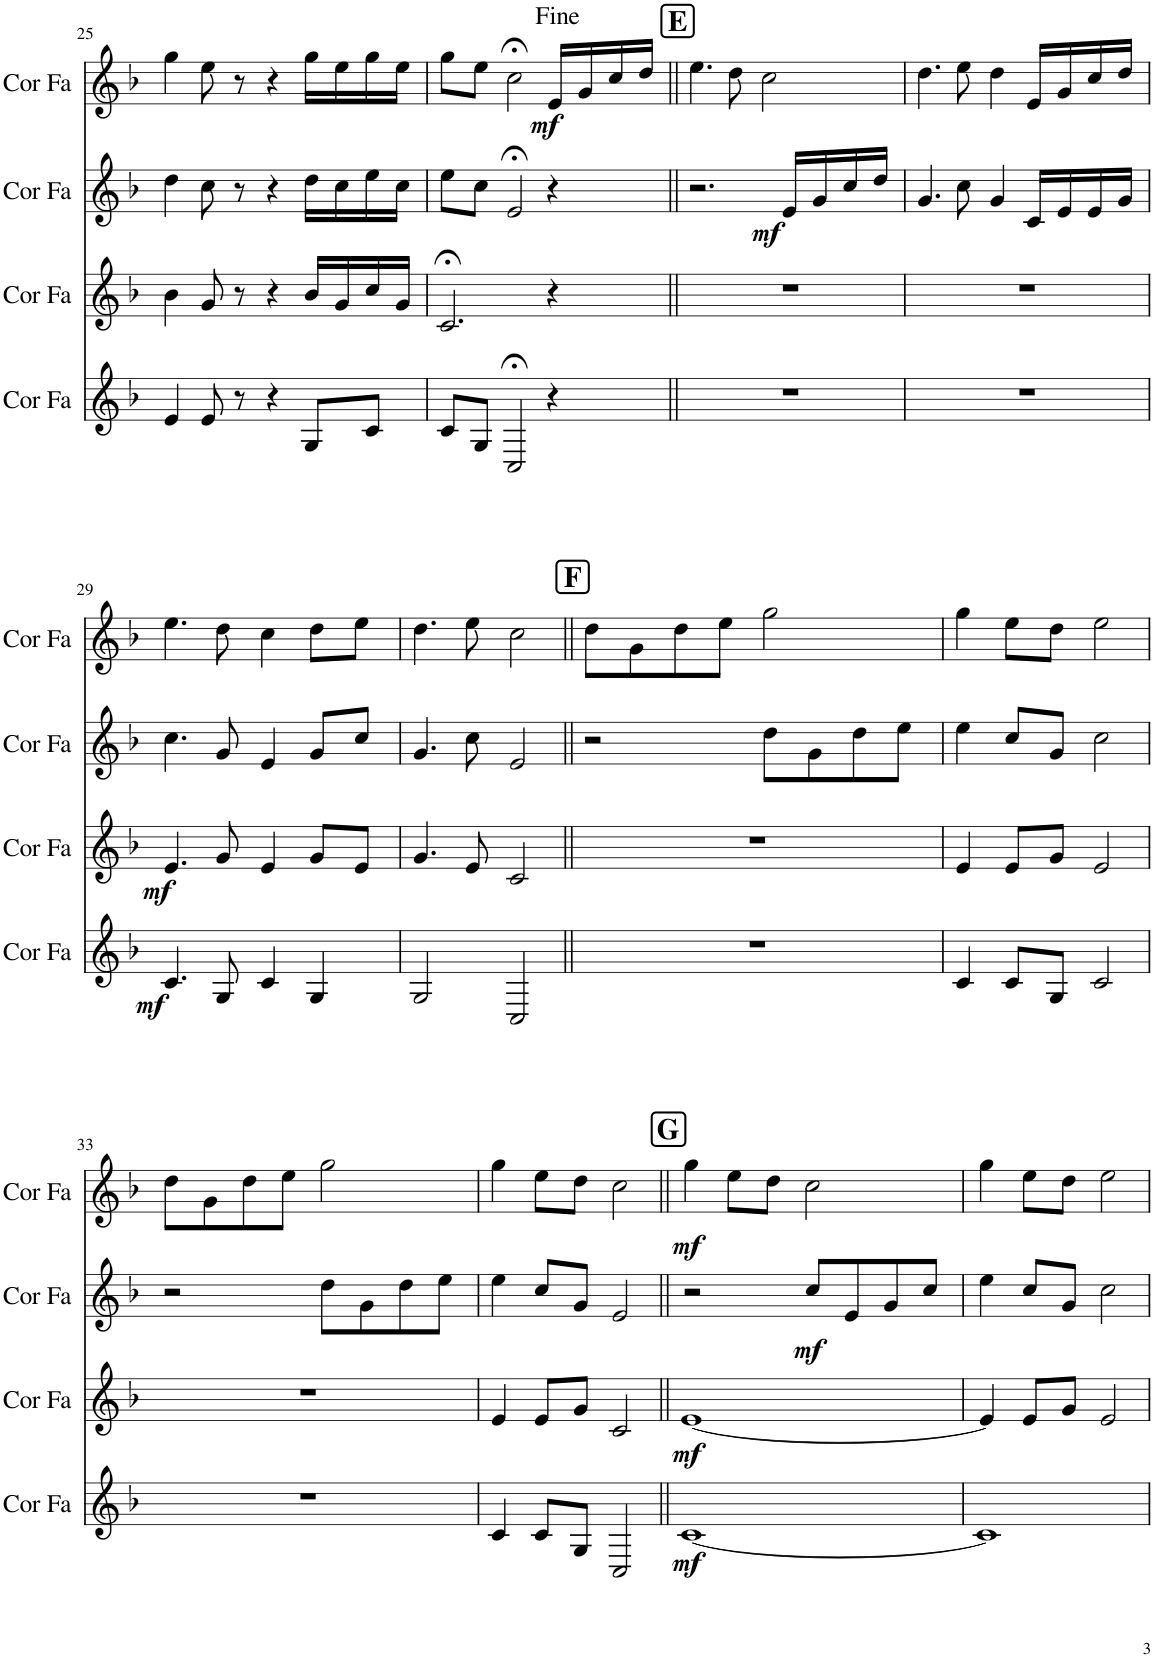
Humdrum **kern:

**kern	**dynam	**kern	**dynam	**kern	**dynam	**kern	**dynam
*part4	*part4	*part3	*part3	*part2	*part2	*part1	*part1
*staff4	*staff4	*staff3	*staff3	*staff2	*staff2	*staff1	*staff1
*I"Cor en Fa	*	*I"Cor en Fa	*	*I"Cor en Fa	*	*I"Cor en Fa	*
*I'Cor Fa	*	*I'Cor Fa	*	*I'Cor Fa	*	*I'Cor Fa	*
!!LO:PB:g=z
*clefG2	*	*clefG2	*	*clefG2	*	*clefG2	*
*Trd4c7	*	*Trd4c7	*	*Trd4c7	*	*Trd4c7	*
*k[b-]	*	*k[b-]	*	*k[b-]	*	*k[b-]	*
*M4/4	*	*M4/4	*	*M4/4	*	*M4/4	*
=25	=25	=25	=25	=25	=25	=25	=25
4e/	.	4b-\	.	4dd\	.	4gg\	.
8e/	.	8g/	.	8cc\	.	8ee\	.
8r	.	8r	.	8r	.	8r	.
4r	.	4r	.	4r	.	4r	.
8G/L	.	16b-/LL	.	16dd\LL	.	16gg\LL	.
.	.	16g/	.	16cc\	.	16ee\	.
8c/J	.	16cc/	.	16ee\	.	16gg\	.
.	.	16g/JJ	.	16cc\JJ	.	16ee\JJ	.
=26	=26	=26	=26	=26	=26	=26	=26
8c/L	.	2.c;</	.	8ee\L	.	8gg\L	.
8G/J	.	.	.	8cc\J	.	8ee\J	.
2C;</	.	.	.	2e;</	.	2cc;<\	.
!	!	!	!	!	!	!	!LO:DY:b
4r	.	4r	.	4r	.	16e/LL	mf
.	.	.	.	.	.	16g/	.
.	.	.	.	.	.	16cc/	.
.	.	.	.	.	.	16dd/JJ	.
!!LO:REH:place=s1:a:B:cj:fs=14:t=E
=27||	=27||	=27||	=27||	=27||	=27||	=27||	=27||
1r	.	1r	.	2.r	.	4.ee\	.
.	.	.	.	.	.	8dd\	.
.	.	.	.	.	.	2cc\	.
!	!	!	!	!	!LO:DY:b	!	!
.	.	.	.	16e/LL	mf	.	.
.	.	.	.	16g/	.	.	.
.	.	.	.	16cc/	.	.	.
.	.	.	.	16dd/JJ	.	.	.
=28	=28	=28	=28	=28	=28	=28	=28
1r	.	1r	.	4.g/	.	4.dd\	.
.	.	.	.	8cc\	.	8ee\	.
.	.	.	.	4g/	.	4dd\	.
.	.	.	.	16c/LL	.	16e/LL	.
.	.	.	.	16e/	.	16g/	.
.	.	.	.	16e/	.	16cc/	.
.	.	.	.	16g/JJ	.	16dd/JJ	.
!!LO:LB:g=z
=29	=29	=29	=29	=29	=29	=29	=29
!	!LO:DY:b	!	!LO:DY:b	!	!	!	!
4.c/	mf	4.e/	mf	4.cc\	.	4.ee\	.
8G/	.	8g/	.	8g/	.	8dd\	.
4c/	.	4e/	.	4e/	.	4cc\	.
4G/	.	8g/L	.	8g/L	.	8dd\L	.
.	.	8e/J	.	8cc/J	.	8ee\J	.
=30	=30	=30	=30	=30	=30	=30	=30
2G/	.	4.g/	.	4.g/	.	4.dd\	.
.	.	8e/	.	8cc\	.	8ee\	.
2C/	.	2c/	.	2e/	.	2cc\	.
!!LO:REH:place=s1:a:B:cj:fs=14:t=F
=31||	=31||	=31||	=31||	=31||	=31||	=31||	=31||
1r	.	1r	.	2r	.	8dd\L	.
.	.	.	.	.	.	8g\	.
.	.	.	.	.	.	8dd\	.
.	.	.	.	.	.	8ee\J	.
.	.	.	.	8dd\L	.	2gg\	.
.	.	.	.	8g\	.	.	.
.	.	.	.	8dd\	.	.	.
.	.	.	.	8ee\J	.	.	.
=32	=32	=32	=32	=32	=32	=32	=32
4c/	.	4e/	.	4ee\	.	4gg\	.
8c/L	.	8e/L	.	8cc/L	.	8ee\L	.
8G/J	.	8g/J	.	8g/J	.	8dd\J	.
2c/	.	2e/	.	2cc\	.	2ee\	.
!!LO:LB:g=z
=33	=33	=33	=33	=33	=33	=33	=33
1r	.	1r	.	2r	.	8dd\L	.
.	.	.	.	.	.	8g\	.
.	.	.	.	.	.	8dd\	.
.	.	.	.	.	.	8ee\J	.
.	.	.	.	8dd\L	.	2gg\	.
.	.	.	.	8g\	.	.	.
.	.	.	.	8dd\	.	.	.
.	.	.	.	8ee\J	.	.	.
=34	=34	=34	=34	=34	=34	=34	=34
4c/	.	4e/	.	4ee\	.	4gg\	.
8c/L	.	8e/L	.	8cc/L	.	8ee\L	.
8G/J	.	8g/J	.	8g/J	.	8dd\J	.
2C/	.	2c/	.	2e/	.	2cc\	.
!!LO:REH:place=s1:a:B:cj:fs=14:t=G
=35||	=35||	=35||	=35||	=35||	=35||	=35||	=35||
!	!LO:DY:b	!	!LO:DY:b	!	!	!	!LO:DY:b
[1c	mf	[1e	mf	2r	.	4gg\	mf
.	.	.	.	.	.	8ee\L	.
.	.	.	.	.	.	8dd\J	.
!	!	!	!	!	!LO:DY:b	!	!
.	.	.	.	8cc/L	mf	2cc\	.
.	.	.	.	8e/	.	.	.
.	.	.	.	8g/	.	.	.
.	.	.	.	8cc/J	.	.	.
=36	=36	=36	=36	=36	=36	=36	=36
1c]	.	4e/]	.	4ee\	.	4gg\	.
.	.	8e/L	.	8cc/L	.	8ee\L	.
.	.	8g/J	.	8g/J	.	8dd\J	.
.	.	2e/	.	2cc\	.	2ee\	.
=	=	=	=	=	=	=	=
*-	*-	*-	*-	*-	*-	*-	*-
